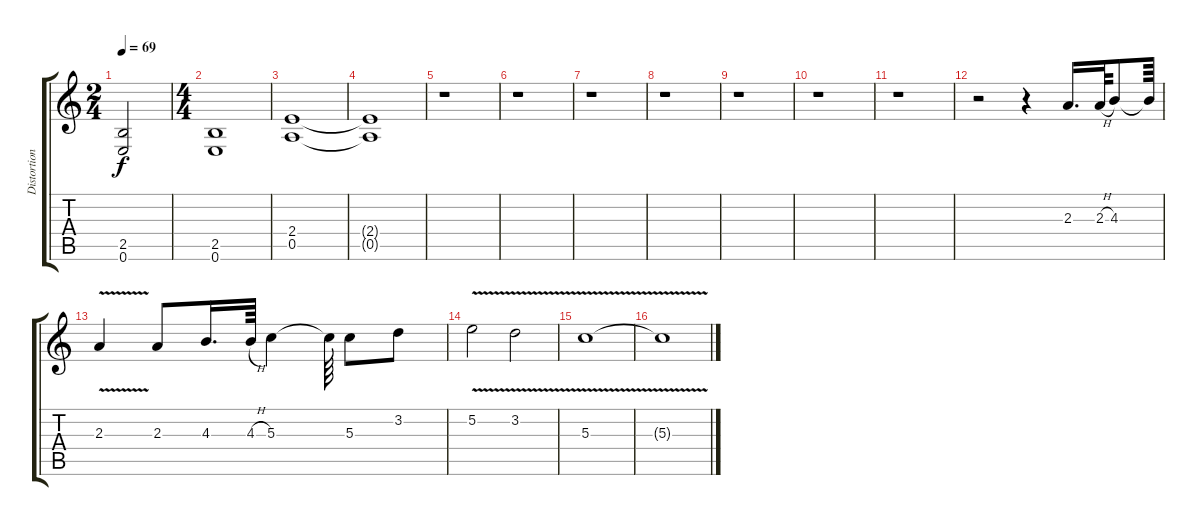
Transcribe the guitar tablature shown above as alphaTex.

\track ("Distortion Guitar" "Distortion") {instrument distortionguitar}
\staff {score tabs}
\tuning (E4 B3 G3 D3 A2 E2) {hide}
\ts (2 4)
\tempo 69
\clef g2
\ks c
(2.5 0.6).2{dy f} |
\ts (4 4)
(2.5 0.6).1 |
(2.4 0.5).1{volume 0} |
(2.4{t} 0.5{t}).1 |
r.1{volume 16} |
r.1 |
r.1 |
r.1 |
r.1 |
r.1 |
r.1 |
r.2 r.4{volume 13} 2.3.16{d} 2.3{h}.64 4.3.8 4.3{t}.64 |
2.3{v}.4 2.3.8 4.3.16{d} 4.3{h}.64 5.3.4 5.3{t}.64 5.3.8 3.2.8 |
5.2{v}.2 3.2{v}.2 |
5.3{v}.1{volume 0} |
5.3{t}.1
